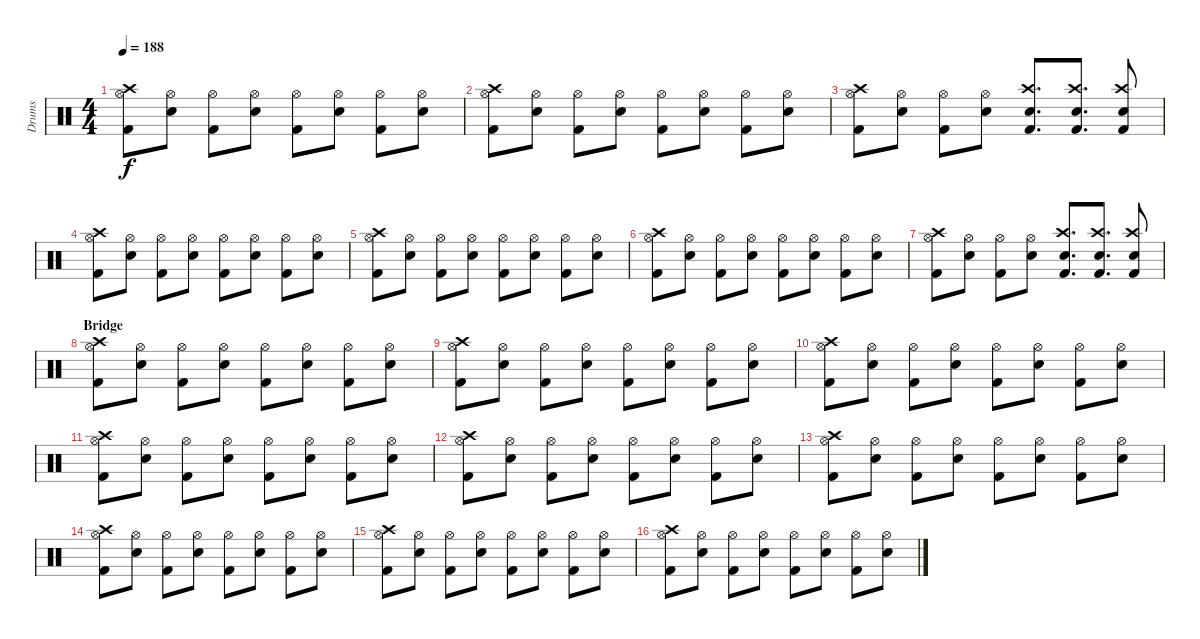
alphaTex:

\track ("Drums" "Drums") {instrument percussion}
\staff {score}
\articulation defaults
\ts (4 4)
\tempo 188
\clef neutral
\ks c
("Kick (hit) 2" "Hi-Hat (open)" "Crash high (hit)").8{dy f} ("Snare (hit) 2" "Hi-Hat (open)").8 ("Kick (hit) 2" "Hi-Hat (open)").8 ("Snare (hit) 2" "Hi-Hat (open)").8 ("Kick (hit) 2" "Hi-Hat (open)").8 ("Snare (hit) 2" "Hi-Hat (open)").8 ("Kick (hit) 2" "Hi-Hat (open)").8 ("Snare (hit) 2" "Hi-Hat (open)").8 |
("Kick (hit) 2" "Hi-Hat (open)" "Crash high (hit)").8 ("Snare (hit) 2" "Hi-Hat (open)").8 ("Kick (hit) 2" "Hi-Hat (open)").8 ("Snare (hit) 2" "Hi-Hat (open)").8 ("Kick (hit) 2" "Hi-Hat (open)").8 ("Snare (hit) 2" "Hi-Hat (open)").8 ("Kick (hit) 2" "Hi-Hat (open)").8 ("Snare (hit) 2" "Hi-Hat (open)").8 |
("Kick (hit) 2" "Hi-Hat (open)" "Crash high (hit)").8 ("Snare (hit) 2" "Hi-Hat (open)").8 ("Kick (hit) 2" "Hi-Hat (open)").8 ("Snare (hit) 2" "Hi-Hat (open)").8 ("Kick (hit) 2" "Snare (hit) 2" "Crash high (hit)").8{d} ("Kick (hit) 2" "Snare (hit) 2" "Crash high (hit)").8{d} ("Kick (hit) 2" "Snare (hit) 2" "Crash high (hit)").8 |
("Kick (hit) 2" "Hi-Hat (open)" "Crash high (hit)").8 ("Snare (hit) 2" "Hi-Hat (open)").8 ("Kick (hit) 2" "Hi-Hat (open)").8 ("Snare (hit) 2" "Hi-Hat (open)").8 ("Kick (hit) 2" "Hi-Hat (open)").8 ("Snare (hit) 2" "Hi-Hat (open)").8 ("Kick (hit) 2" "Hi-Hat (open)").8 ("Snare (hit) 2" "Hi-Hat (open)").8 |
("Kick (hit) 2" "Hi-Hat (open)" "Crash high (hit)").8 ("Snare (hit) 2" "Hi-Hat (open)").8 ("Kick (hit) 2" "Hi-Hat (open)").8 ("Snare (hit) 2" "Hi-Hat (open)").8 ("Kick (hit) 2" "Hi-Hat (open)").8 ("Snare (hit) 2" "Hi-Hat (open)").8 ("Kick (hit) 2" "Hi-Hat (open)").8 ("Snare (hit) 2" "Hi-Hat (open)").8 |
("Kick (hit) 2" "Hi-Hat (open)" "Crash high (hit)").8 ("Snare (hit) 2" "Hi-Hat (open)").8 ("Kick (hit) 2" "Hi-Hat (open)").8 ("Snare (hit) 2" "Hi-Hat (open)").8 ("Kick (hit) 2" "Hi-Hat (open)").8 ("Snare (hit) 2" "Hi-Hat (open)").8 ("Kick (hit) 2" "Hi-Hat (open)").8 ("Snare (hit) 2" "Hi-Hat (open)").8 |
("Kick (hit) 2" "Hi-Hat (open)" "Crash high (hit)").8 ("Snare (hit) 2" "Hi-Hat (open)").8 ("Kick (hit) 2" "Hi-Hat (open)").8 ("Snare (hit) 2" "Hi-Hat (open)").8 ("Kick (hit) 2" "Snare (hit) 2" "Crash high (hit)").8{d} ("Kick (hit) 2" "Snare (hit) 2" "Crash high (hit)").8{d} ("Kick (hit) 2" "Snare (hit) 2" "Crash high (hit)").8 |
\section ("" "Bridge")
("Kick (hit) 2" "Hi-Hat (open)" "Crash high (hit)").8 ("Snare (hit) 2" "Hi-Hat (open)").8 ("Kick (hit) 2" "Hi-Hat (open)").8 ("Snare (hit) 2" "Hi-Hat (open)").8 ("Kick (hit) 2" "Hi-Hat (open)").8 ("Snare (hit) 2" "Hi-Hat (open)").8 ("Kick (hit) 2" "Hi-Hat (open)").8 ("Snare (hit) 2" "Hi-Hat (open)").8 |
("Kick (hit) 2" "Hi-Hat (open)" "Crash high (hit)").8 ("Snare (hit) 2" "Hi-Hat (open)").8 ("Kick (hit) 2" "Hi-Hat (open)").8 ("Snare (hit) 2" "Hi-Hat (open)").8 ("Kick (hit) 2" "Hi-Hat (open)").8 ("Snare (hit) 2" "Hi-Hat (open)").8 ("Kick (hit) 2" "Hi-Hat (open)").8 ("Snare (hit) 2" "Hi-Hat (open)").8 |
("Kick (hit) 2" "Hi-Hat (open)" "Crash high (hit)").8 ("Snare (hit) 2" "Hi-Hat (open)").8 ("Kick (hit) 2" "Hi-Hat (open)").8 ("Snare (hit) 2" "Hi-Hat (open)").8 ("Kick (hit) 2" "Hi-Hat (open)").8 ("Snare (hit) 2" "Hi-Hat (open)").8 ("Kick (hit) 2" "Hi-Hat (open)").8 ("Snare (hit) 2" "Hi-Hat (open)").8 |
("Kick (hit) 2" "Hi-Hat (open)" "Crash high (hit)").8 ("Snare (hit) 2" "Hi-Hat (open)").8 ("Kick (hit) 2" "Hi-Hat (open)").8 ("Snare (hit) 2" "Hi-Hat (open)").8 ("Kick (hit) 2" "Hi-Hat (open)").8 ("Snare (hit) 2" "Hi-Hat (open)").8 ("Kick (hit) 2" "Hi-Hat (open)").8 ("Snare (hit) 2" "Hi-Hat (open)").8 |
("Kick (hit) 2" "Hi-Hat (open)" "Crash high (hit)").8 ("Snare (hit) 2" "Hi-Hat (open)").8 ("Kick (hit) 2" "Hi-Hat (open)").8 ("Snare (hit) 2" "Hi-Hat (open)").8 ("Kick (hit) 2" "Hi-Hat (open)").8 ("Snare (hit) 2" "Hi-Hat (open)").8 ("Kick (hit) 2" "Hi-Hat (open)").8 ("Snare (hit) 2" "Hi-Hat (open)").8 |
("Kick (hit) 2" "Hi-Hat (open)" "Crash high (hit)").8 ("Snare (hit) 2" "Hi-Hat (open)").8 ("Kick (hit) 2" "Hi-Hat (open)").8 ("Snare (hit) 2" "Hi-Hat (open)").8 ("Kick (hit) 2" "Hi-Hat (open)").8 ("Snare (hit) 2" "Hi-Hat (open)").8 ("Kick (hit) 2" "Hi-Hat (open)").8 ("Snare (hit) 2" "Hi-Hat (open)").8 |
("Kick (hit) 2" "Hi-Hat (open)" "Crash high (hit)").8 ("Snare (hit) 2" "Hi-Hat (open)").8 ("Kick (hit) 2" "Hi-Hat (open)").8 ("Snare (hit) 2" "Hi-Hat (open)").8 ("Kick (hit) 2" "Hi-Hat (open)").8 ("Snare (hit) 2" "Hi-Hat (open)").8 ("Kick (hit) 2" "Hi-Hat (open)").8 ("Snare (hit) 2" "Hi-Hat (open)").8 |
("Kick (hit) 2" "Hi-Hat (open)" "Crash high (hit)").8 ("Snare (hit) 2" "Hi-Hat (open)").8 ("Kick (hit) 2" "Hi-Hat (open)").8 ("Snare (hit) 2" "Hi-Hat (open)").8 ("Kick (hit) 2" "Hi-Hat (open)").8 ("Snare (hit) 2" "Hi-Hat (open)").8 ("Kick (hit) 2" "Hi-Hat (open)").8 ("Snare (hit) 2" "Hi-Hat (open)").8 |
("Kick (hit) 2" "Hi-Hat (open)" "Crash high (hit)").8 ("Snare (hit) 2" "Hi-Hat (open)").8 ("Kick (hit) 2" "Hi-Hat (open)").8 ("Snare (hit) 2" "Hi-Hat (open)").8 ("Kick (hit) 2" "Hi-Hat (open)").8 ("Snare (hit) 2" "Hi-Hat (open)").8 ("Kick (hit) 2" "Hi-Hat (open)").8 ("Snare (hit) 2" "Hi-Hat (open)").8
